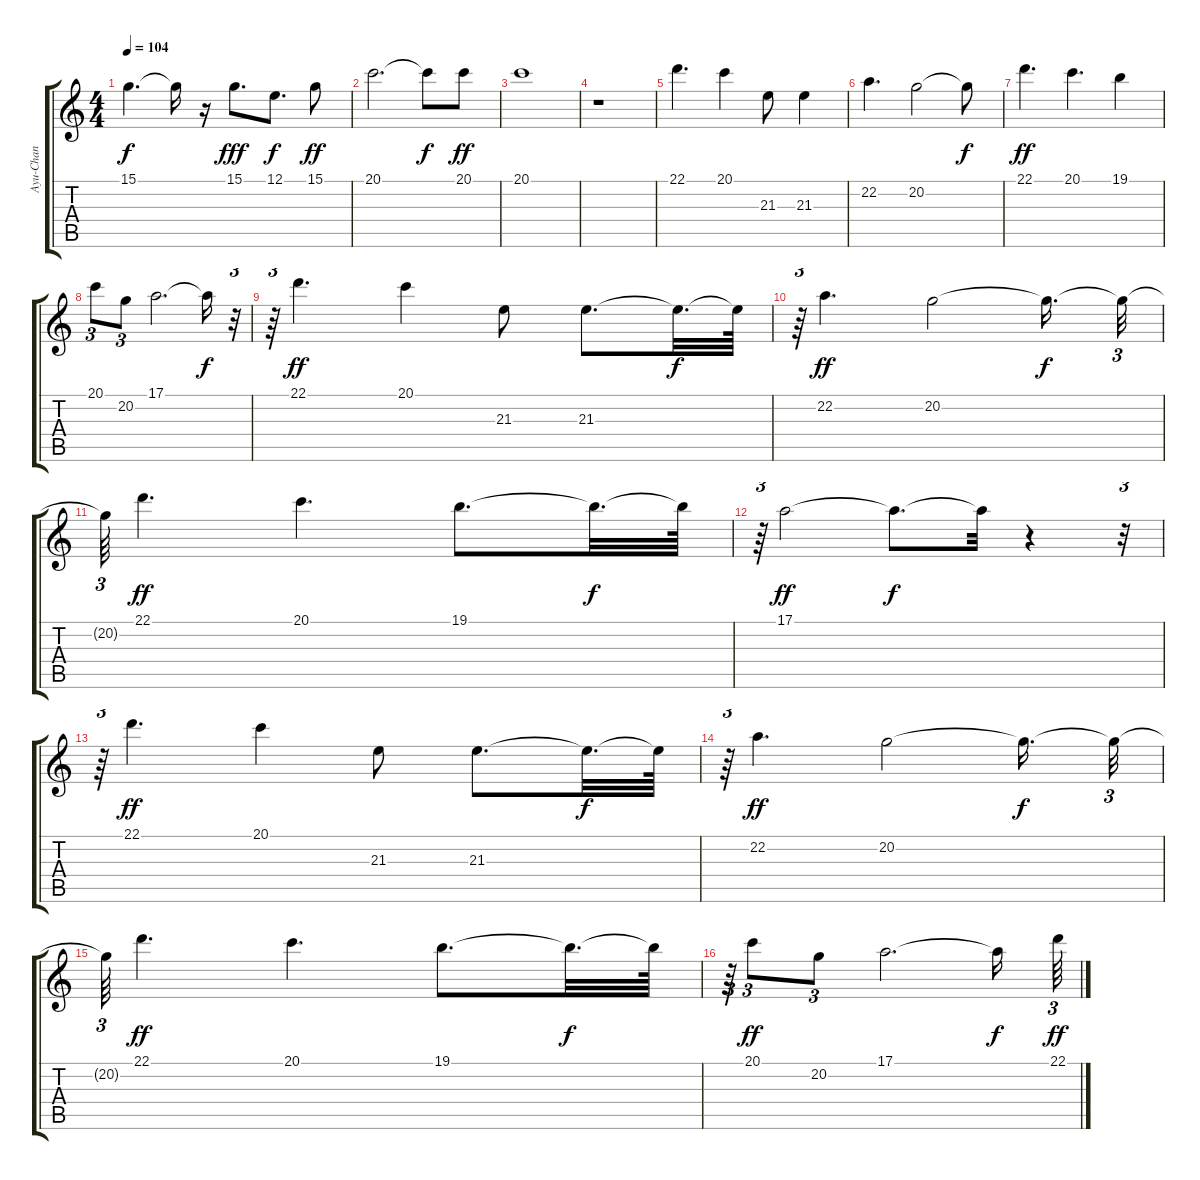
\track ("Ayu-Chan" "Ayu-Chan") {instrument flute}
\staff {score tabs}
\tuning (E4 B3 G3 D3 A2 E2) {hide}
\ts (4 4)
\tempo 104
\clef g2
\ks c
15.1{t}.4{d dy f} 15.1{t}.16 r.16 15.1.8{d dy fff} 12.1.8{d dy f} 15.1.8{dy ff} |
20.1.2{d} 20.1{t}.8{dy f} 20.1.8{dy ff} |
20.1.1 |
r.1 |
22.1.4{d} 20.1.4 21.3.8 21.3.4 |
22.2.4{d} 20.2.2 20.2{t}.8{dy f} |
22.1.4{d dy ff} 20.1.4{d} 19.1.4 |
20.1.8{tu (3 2)} 20.2.8{tu (3 2)} 17.1.2{d} 17.1{t}.16{dy f} r.32{tu (3 2)} |
r.64{tu (3 2)} 22.1.4{d dy ff} 20.1.4 21.3.8 21.3.8{d} 21.3{t}.32{d dy f} 21.3{t}.64 |
r.64{tu (3 2)} 22.2.4{d dy ff} 20.2.2 20.2{t}.16{d dy f} 20.2{t}.32{tu (3 2)} |
20.2{t}.64{tu (3 2)} 22.1.4{d dy ff} 20.1.4{d} 19.1.8{d} 19.1{t}.32{d dy f} 19.1{t}.64 |
r.64{tu (3 2)} 17.1.2{dy ff} 17.1{t}.8{d dy f} 17.1{t}.32 r.4 r.32{tu (3 2)} |
r.64{tu (3 2)} 22.1.4{d dy ff} 20.1.4 21.3.8 21.3.8{d} 21.3{t}.32{d dy f} 21.3{t}.64 |
r.64{tu (3 2)} 22.2.4{d dy ff} 20.2.2 20.2{t}.16{d dy f} 20.2{t}.32{tu (3 2)} |
20.2{t}.64{tu (3 2)} 22.1.4{d dy ff} 20.1.4{d} 19.1.8{d} 19.1{t}.32{d dy f} 19.1{t}.64 |
r.64{tu (3 2)} 20.1.8{tu (3 2) dy ff} 20.2.8{tu (3 2)} 17.1.2{d} 17.1{t}.16{dy f} 22.1.64{tu (3 2) dy ff}
